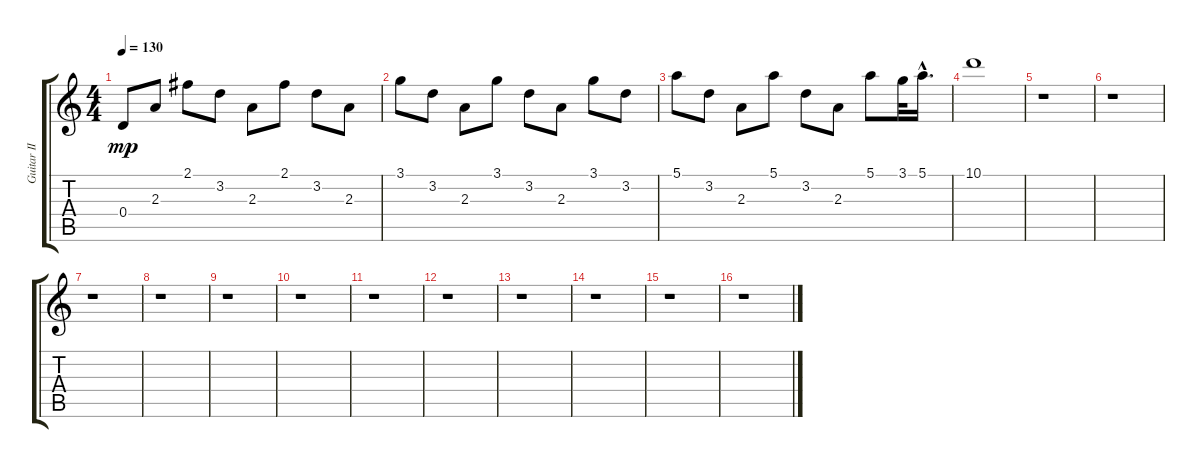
\track ("Guitar II" "Guitar II") {instrument electricguitarclean}
\staff {score tabs}
\tuning (E4 B3 G3 D3 A2 E2) {hide}
\ts (4 4)
\tempo 130
\clef g2
\ks c
0.4.8{dy mp} 2.3.8 2.1.8 3.2.8 2.3.8 2.1.8 3.2.8 2.3.8 |
3.1.8 3.2.8 2.3.8 3.1.8 3.2.8 2.3.8 3.1.8 3.2.8 |
5.1.8 3.2.8 2.3.8 5.1.8 3.2.8 2.3.8 5.1.8 3.1.32 5.1{hac}.16{d} |
10.1.1 |
r.1 |
r.1 |
r.1 |
r.1 |
r.1 |
r.1 |
r.1 |
r.1 |
r.1 |
r.1 |
r.1 |
r.1
